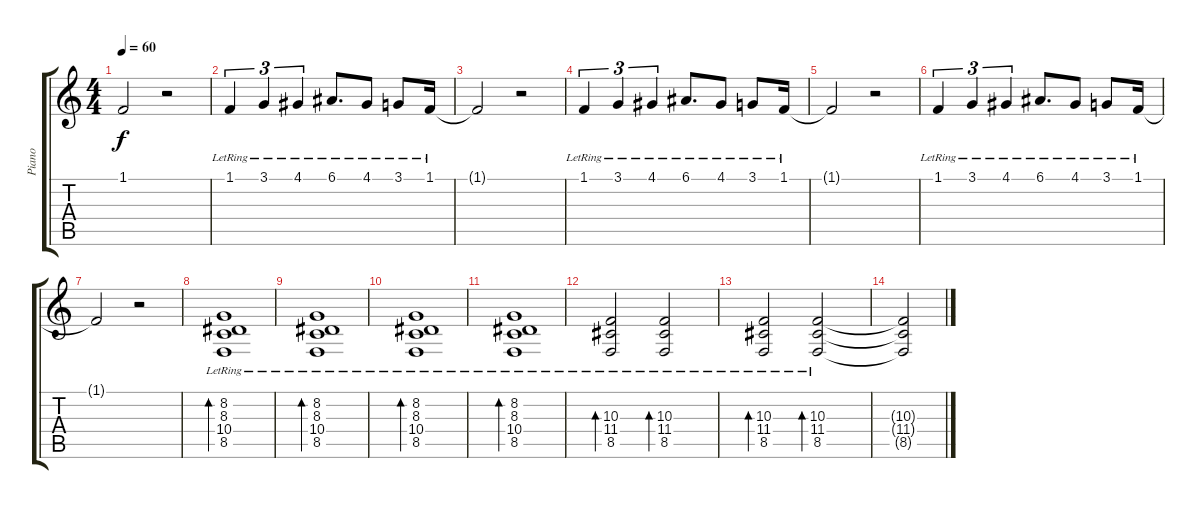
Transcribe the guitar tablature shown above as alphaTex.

\track ("Piano" "Piano") {instrument acousticgrandpiano}
\staff {score tabs}
\tuning (E4 B3 G3 D3 A2 E2) {hide}
\ts (4 4)
\tempo 60
\clef g2
\ks c
1.1{t}.2{dy f} r.2 |
1.1{lr}.4{tu (3 2)} 3.1{lr}.4{tu (3 2)} 4.1{lr}.4{tu (3 2)} 6.1{lr}.8{d} 4.1{lr}.8 3.1{lr}.8 1.1{lr}.16 |
1.1{t}.2 r.2 |
1.1{lr}.4{tu (3 2)} 3.1{lr}.4{tu (3 2)} 4.1{lr}.4{tu (3 2)} 6.1{lr}.8{d} 4.1{lr}.8 3.1{lr}.8 1.1{lr}.16 |
1.1{t}.2 r.2 |
1.1{lr}.4{tu (3 2)} 3.1{lr}.4{tu (3 2)} 4.1{lr}.4{tu (3 2)} 6.1{lr}.8{d} 4.1{lr}.8 3.1{lr}.8 1.1{lr}.16 |
1.1{t}.2 r.2 |
(8.2{lr} 8.3{lr} 10.4{lr} 8.5{lr}).1{bd 240} |
(8.2{lr} 8.3{lr} 10.4{lr} 8.5{lr}).1{bd 240} |
(8.2{lr} 8.3{lr} 10.4{lr} 8.5{lr}).1{bd 240} |
(8.2{lr} 8.3{lr} 10.4{lr} 8.5{lr}).1{bd 240} |
(10.3{lr} 11.4{lr} 8.5{lr}).2{bd 240} (10.3{lr} 11.4{lr} 8.5{lr}).2{bd 240} |
(10.3{lr} 11.4{lr} 8.5{lr}).2{bd 240} (10.3{lr} 11.4{lr} 8.5{lr}).2{bd 240} |
(10.3{t} 11.4{t} 8.5{t}).2
